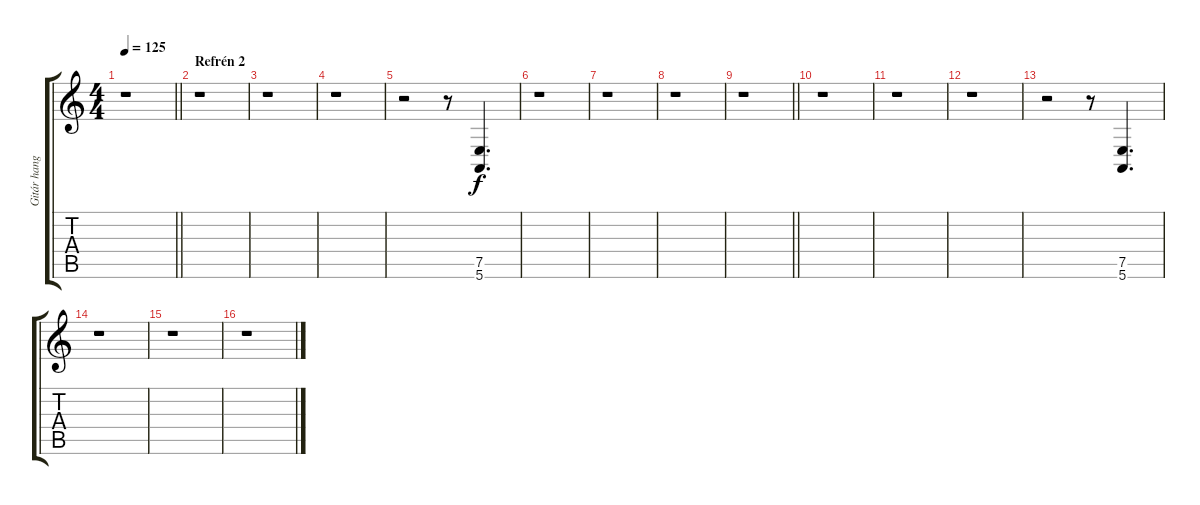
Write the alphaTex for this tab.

\track ("Gitár hangefektek" "Gitár hang") {instrument guitarfretnoise}
\staff {score tabs}
\tuning (E4 B3 G3 D3 A2 E2) {hide}
\ts (4 4)
\tempo 125
\clef g2
\barLineRight lightlight
\ks c
r.1{dy f} |
\section ("" "Refrén 2")
r.1 |
r.1 |
r.1 |
r.2 r.8 (7.5 5.6).4{d} |
r.1 |
r.1 |
r.1 |
\barLineRight lightlight
r.1 |
r.1 |
r.1 |
r.1 |
r.2 r.8 (7.5 5.6).4{d} |
r.1 |
r.1 |
r.1
